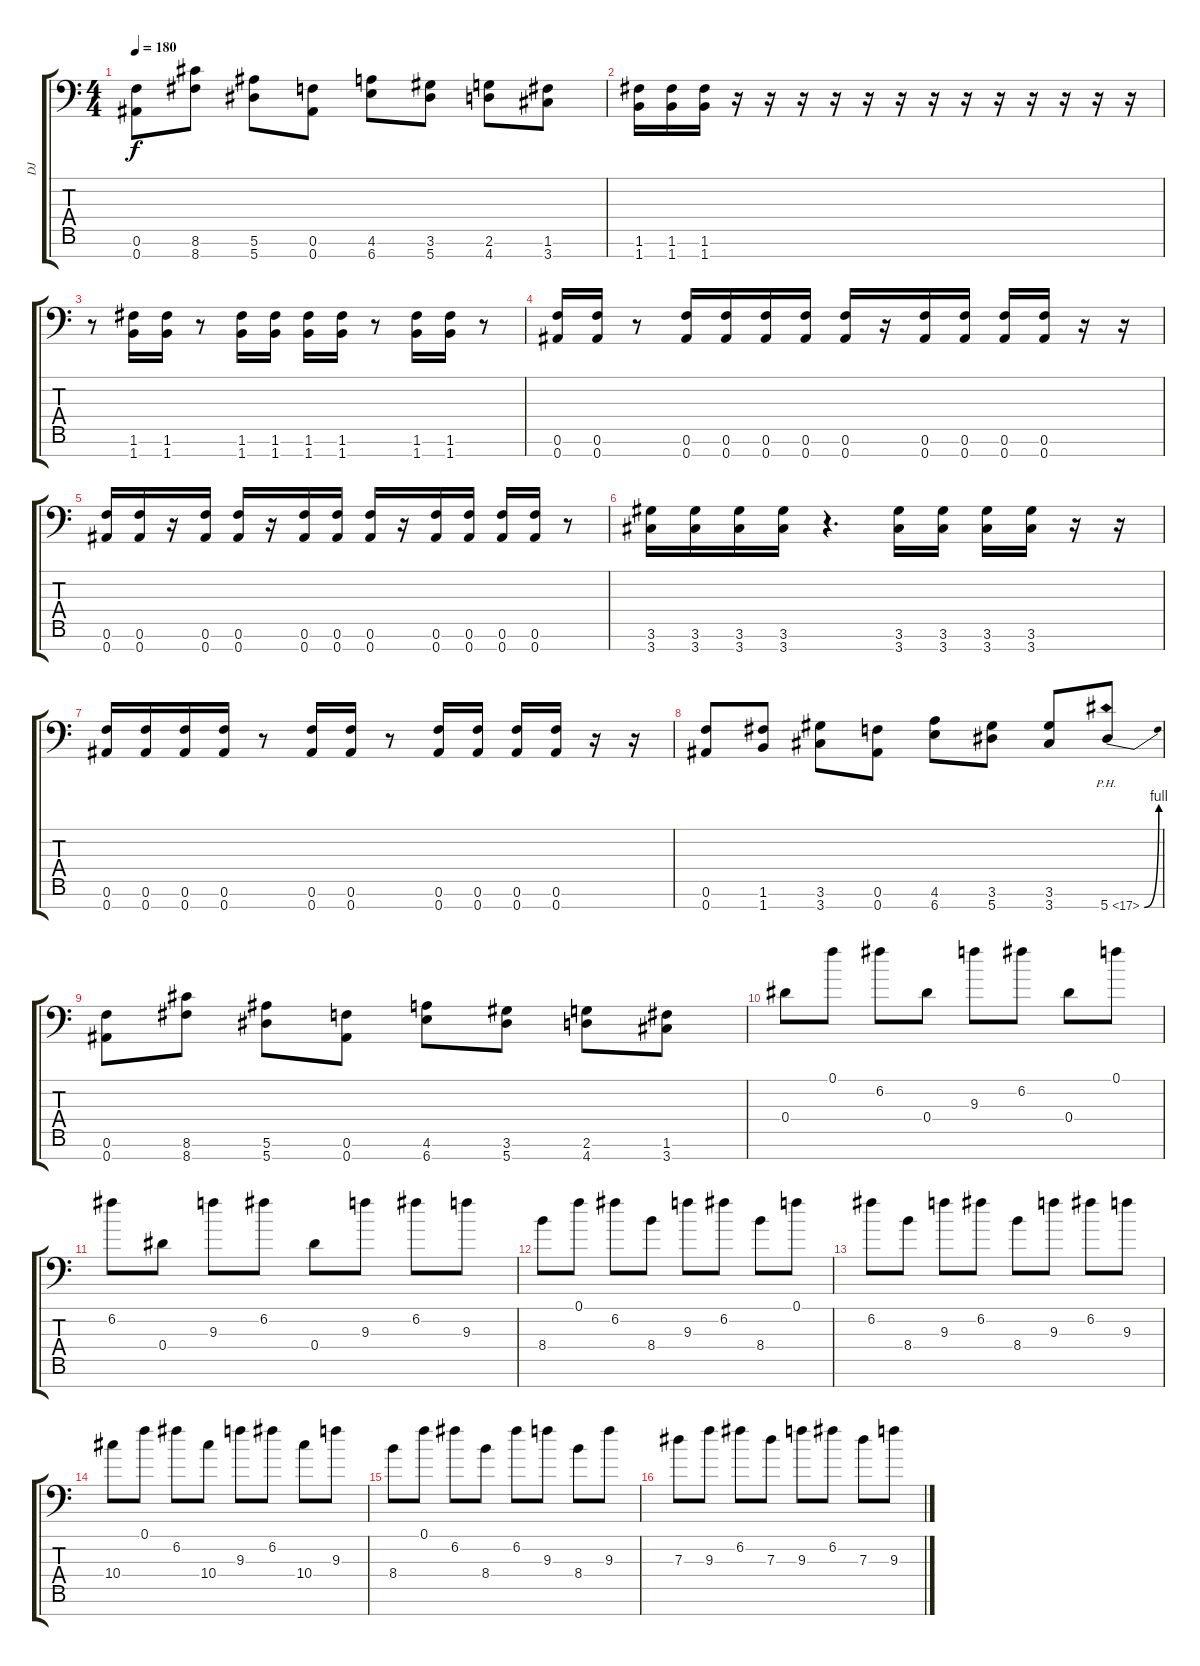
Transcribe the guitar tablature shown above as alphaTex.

\track ("DJ" "DJ") {instrument acousticguitarsteel}
\staff {score tabs}
\tuning (F4 C4 Ab3 Eb3 Bb2 F2 Bb1) {hide}
\ts (4 4)
\tempo 180
\clef f4
\ks c
(0.6 0.7).8{dy f} (8.6 8.7).8 (5.6 5.7).8 (0.6 0.7).8 (4.6 6.7).8 (3.6 5.7).8 (2.6 4.7).8 (1.6 3.7).8 |
(1.6 1.7).16 (1.6 1.7).16 (1.6 1.7).16 r.16 r.16 r.16 r.16 r.16 r.16 r.16 r.16 r.16 r.16 r.16 r.16 r.16 |
r.8 (1.6 1.7).16 (1.6 1.7).16 r.8 (1.6 1.7).16 (1.6 1.7).16 (1.6 1.7).16 (1.6 1.7).16 r.8 (1.6 1.7).16 (1.6 1.7).16 r.8 |
(0.6 0.7).16 (0.6 0.7).16 r.8 (0.6 0.7).16 (0.6 0.7).16 (0.6 0.7).16 (0.6 0.7).16 (0.6 0.7).16 r.16 (0.6 0.7).16 (0.6 0.7).16 (0.6 0.7).16 (0.6 0.7).16 r.16 r.16 |
(0.6 0.7).16 (0.6 0.7).16 r.16 (0.6 0.7).16 (0.6 0.7).16 r.16 (0.6 0.7).16 (0.6 0.7).16 (0.6 0.7).16 r.16 (0.6 0.7).16 (0.6 0.7).16 (0.6 0.7).16 (0.6 0.7).16 r.8 |
(3.6 3.7).16 (3.6 3.7).16 (3.6 3.7).16 (3.6 3.7).16 r.4{d} (3.6 3.7).16 (3.6 3.7).16 (3.6 3.7).16 (3.6 3.7).16 r.16 r.16 |
(0.6 0.7).16 (0.6 0.7).16 (0.6 0.7).16 (0.6 0.7).16 r.8 (0.6 0.7).16 (0.6 0.7).16 r.8 (0.6 0.7).16 (0.6 0.7).16 (0.6 0.7).16 (0.6 0.7).16 r.16 r.16 |
(0.6 0.7).8 (1.6 1.7).8 (3.6 3.7).8 (0.6 0.7).8 (4.6 6.7).8 (3.6 5.7).8 (3.6 3.7).8 5.7{be (bend 0 0 60 4) ph 12}.8 |
(0.6 0.7).8 (8.6 8.7).8 (5.6 5.7).8 (0.6 0.7).8 (4.6 6.7).8 (3.6 5.7).8 (2.6 4.7).8 (1.6 3.7).8 |
0.4.8 0.1.8 6.2.8 0.4.8 9.3.8 6.2.8 0.4.8 0.1.8 |
6.2.8 0.4.8 9.3.8 6.2.8 0.4.8 9.3.8 6.2.8 9.3.8 |
8.4.8 0.1.8 6.2.8 8.4.8 9.3.8 6.2.8 8.4.8 0.1.8 |
6.2.8 8.4.8 9.3.8 6.2.8 8.4.8 9.3.8 6.2.8 9.3.8 |
10.4.8 0.1.8 6.2.8 10.4.8 9.3.8 6.2.8 10.4.8 9.3.8 |
8.4.8 0.1.8 6.2.8 8.4.8 6.2.8 9.3.8 8.4.8 9.3.8 |
7.3.8 9.3.8 6.2.8 7.3.8 9.3.8 6.2.8 7.3.8 9.3.8
